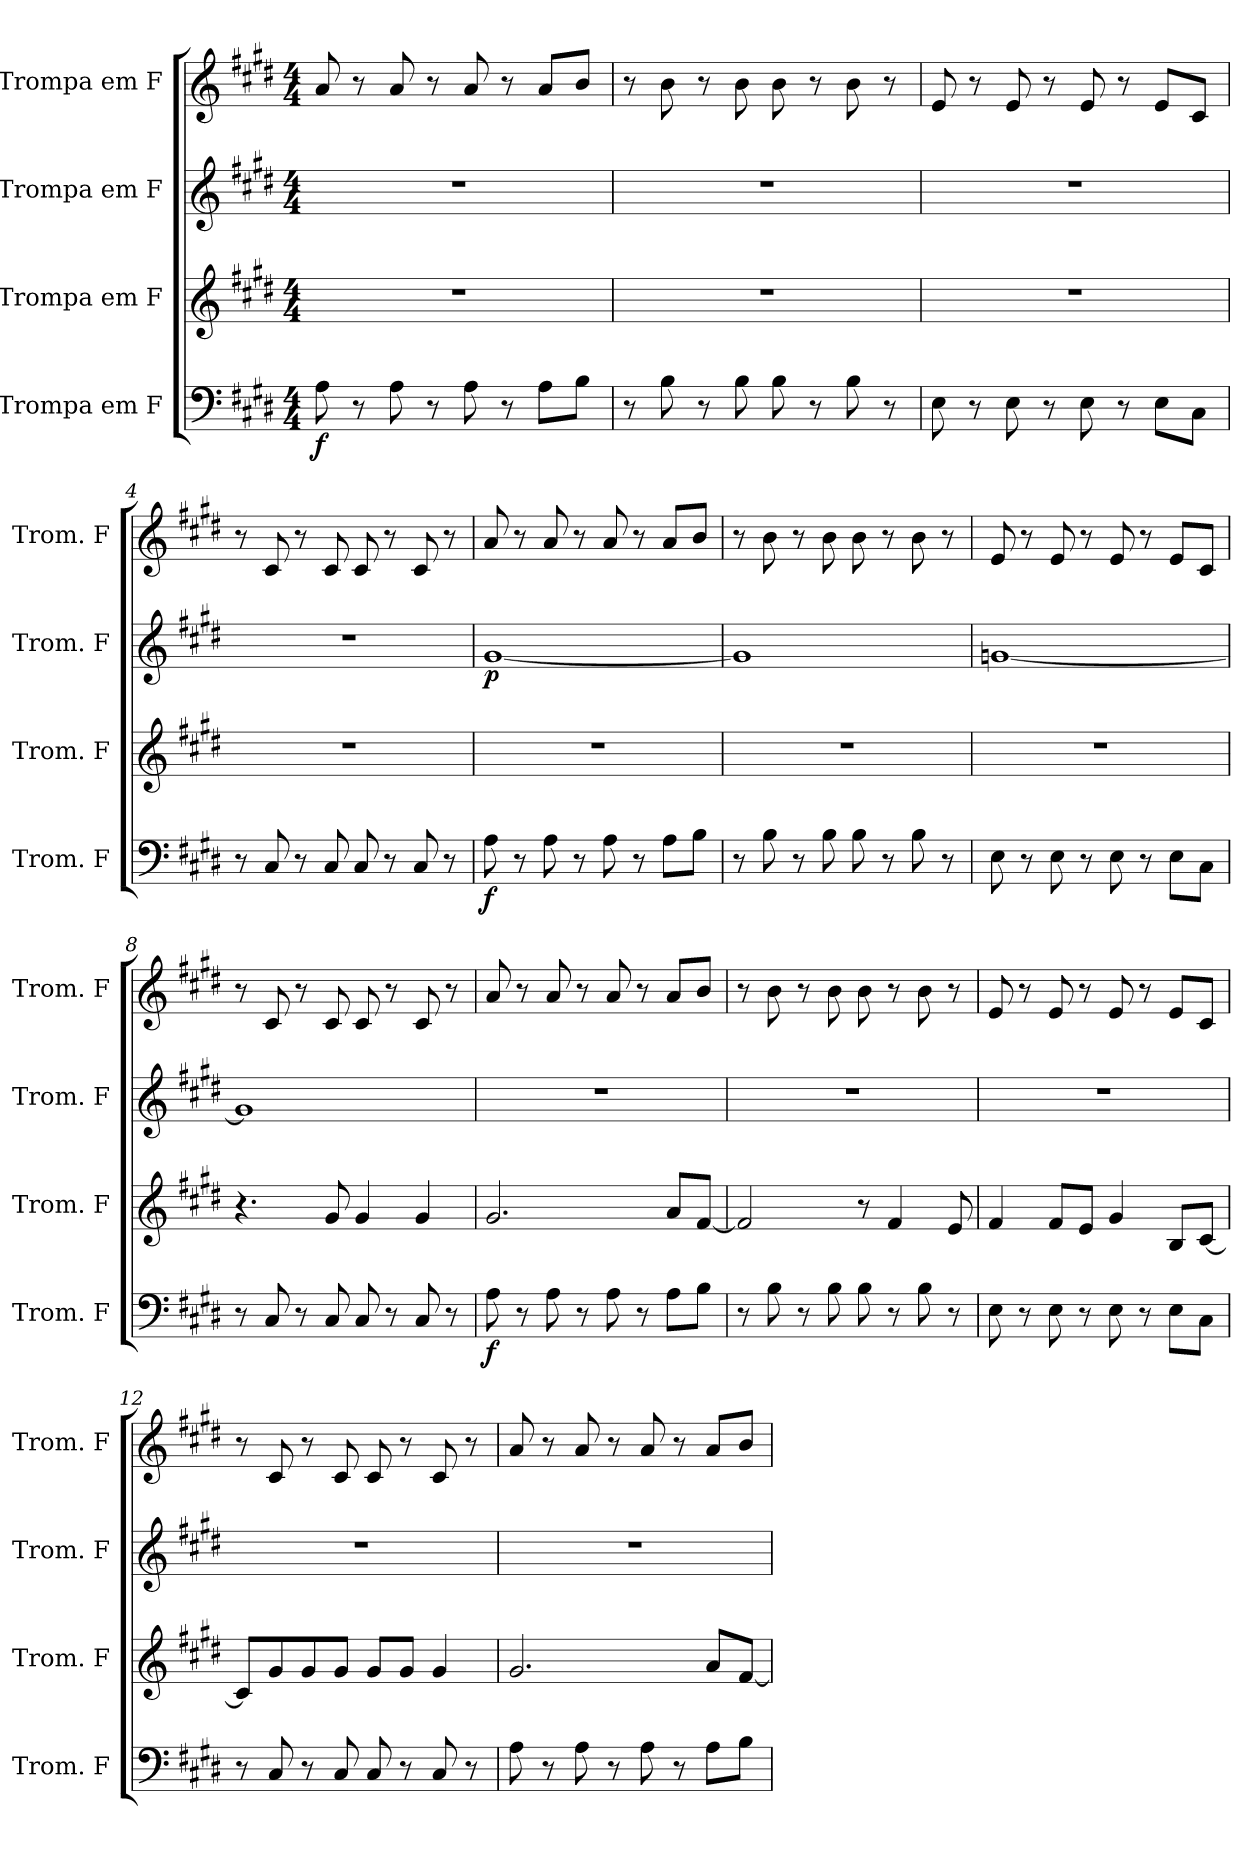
**kern	**dynam	**kern	**kern	**dynam	**kern
*part4	*part4	*part3	*part2	*part2	*part1
*staff4	*staff4	*staff3	*staff2	*staff2	*staff1
*I"Trompa em F	*	*I"Trompa em F	*I"Trompa em F	*	*I"Trompa em F
*I'Trom. F	*	*I'Trom. F	*I'Trom. F	*	*I'Trom. F
*clefF4	*	*clefG2	*clefG2	*	*clefG2
*ITrd4c7	*	*ITrd4c7	*ITrd4c7	*	*ITrd4c7
*k[f#c#g#]	*	*k[f#c#g#]	*k[f#c#g#]	*	*k[f#c#g#]
*M4/4	*	*M4/4	*M4/4	*	*M4/4
=1	=1	=1	=1	=1	=1
!	!LO:DY:b	!	!	!	!
8D\	f	1r	1r	.	8d/
8r	.	.	.	.	8r
8D\	.	.	.	.	8d/
8r	.	.	.	.	8r
8D\	.	.	.	.	8d/
8r	.	.	.	.	8r
8D\L	.	.	.	.	8d/L
8E\J	.	.	.	.	8e/J
=2	=2	=2	=2	=2	=2
8r	.	1r	1r	.	8r
8E\	.	.	.	.	8e\
8r	.	.	.	.	8r
8E\	.	.	.	.	8e\
8E\	.	.	.	.	8e\
8r	.	.	.	.	8r
8E\	.	.	.	.	8e\
8r	.	.	.	.	8r
=3	=3	=3	=3	=3	=3
8AA\	.	1r	1r	.	8A/
8r	.	.	.	.	8r
8AA\	.	.	.	.	8A/
8r	.	.	.	.	8r
8AA\	.	.	.	.	8A/
8r	.	.	.	.	8r
8AA\L	.	.	.	.	8A/L
8FF#\J	.	.	.	.	8F#/J
=4	=4	=4	=4	=4	=4
8r	.	1r	1r	.	8r
8FF#/	.	.	.	.	8F#/
8r	.	.	.	.	8r
8FF#/	.	.	.	.	8F#/
8FF#/	.	.	.	.	8F#/
8r	.	.	.	.	8r
8FF#/	.	.	.	.	8F#/
8r	.	.	.	.	8r
!!LO:LB:g=z
=5	=5	=5	=5	=5	=5
!	!LO:DY:b	!	!	!LO:DY:b	!
8D\	f	1r	[1c#	p	8d/
8r	.	.	.	.	8r
8D\	.	.	.	.	8d/
8r	.	.	.	.	8r
8D\	.	.	.	.	8d/
8r	.	.	.	.	8r
8D\L	.	.	.	.	8d/L
8E\J	.	.	.	.	8e/J
=6	=6	=6	=6	=6	=6
8r	.	1r	1c#]	.	8r
8E\	.	.	.	.	8e\
8r	.	.	.	.	8r
8E\	.	.	.	.	8e\
8E\	.	.	.	.	8e\
8r	.	.	.	.	8r
8E\	.	.	.	.	8e\
8r	.	.	.	.	8r
=7	=7	=7	=7	=7	=7
8AA\	.	1r	[1cn	.	8A/
8r	.	.	.	.	8r
8AA\	.	.	.	.	8A/
8r	.	.	.	.	8r
8AA\	.	.	.	.	8A/
8r	.	.	.	.	8r
8AA\L	.	.	.	.	8A/L
8FF#\J	.	.	.	.	8F#/J
=8	=8	=8	=8	=8	=8
8r	.	4.r	1c]	.	8r
8FF#/	.	.	.	.	8F#/
8r	.	.	.	.	8r
8FF#/	.	8c#/	.	.	8F#/
8FF#/	.	4c#/	.	.	8F#/
8r	.	.	.	.	8r
8FF#/	.	4c#/	.	.	8F#/
8r	.	.	.	.	8r
!!LO:PB:g=z
=9	=9	=9	=9	=9	=9
!	!LO:DY:b	!	!	!	!
8D\	f	2.c#/	1r	.	8d/
8r	.	.	.	.	8r
8D\	.	.	.	.	8d/
8r	.	.	.	.	8r
8D\	.	.	.	.	8d/
8r	.	.	.	.	8r
8D\L	.	8d/L	.	.	8d/L
8E\J	.	[8B/J	.	.	8e/J
=10	=10	=10	=10	=10	=10
8r	.	2B/]	1r	.	8r
8E\	.	.	.	.	8e\
8r	.	.	.	.	8r
8E\	.	.	.	.	8e\
8E\	.	8r	.	.	8e\
8r	.	4B/	.	.	8r
8E\	.	.	.	.	8e\
8r	.	8A/	.	.	8r
=11	=11	=11	=11	=11	=11
8AA\	.	4B/	1r	.	8A/
8r	.	.	.	.	8r
8AA\	.	8B/L	.	.	8A/
8r	.	8A/J	.	.	8r
8AA\	.	4c#/	.	.	8A/
8r	.	.	.	.	8r
8AA\L	.	8E/L	.	.	8A/L
8FF#\J	.	[8F#/J	.	.	8F#/J
=12	=12	=12	=12	=12	=12
8r	.	8F#/L]	1r	.	8r
8FF#/	.	8c#/	.	.	8F#/
8r	.	8c#/	.	.	8r
8FF#/	.	8c#/J	.	.	8F#/
8FF#/	.	8c#/L	.	.	8F#/
8r	.	8c#/J	.	.	8r
8FF#/	.	4c#/	.	.	8F#/
8r	.	.	.	.	8r
!!LO:LB:g=z
=13	=13	=13	=13	=13	=13
8D\	.	2.c#/	1r	.	8d/
8r	.	.	.	.	8r
8D\	.	.	.	.	8d/
8r	.	.	.	.	8r
8D\	.	.	.	.	8d/
8r	.	.	.	.	8r
8D\L	.	8d/L	.	.	8d/L
8E\J	.	[8B/J	.	.	8e/J
=	=	=	=	=	=
*-	*-	*-	*-	*-	*-
